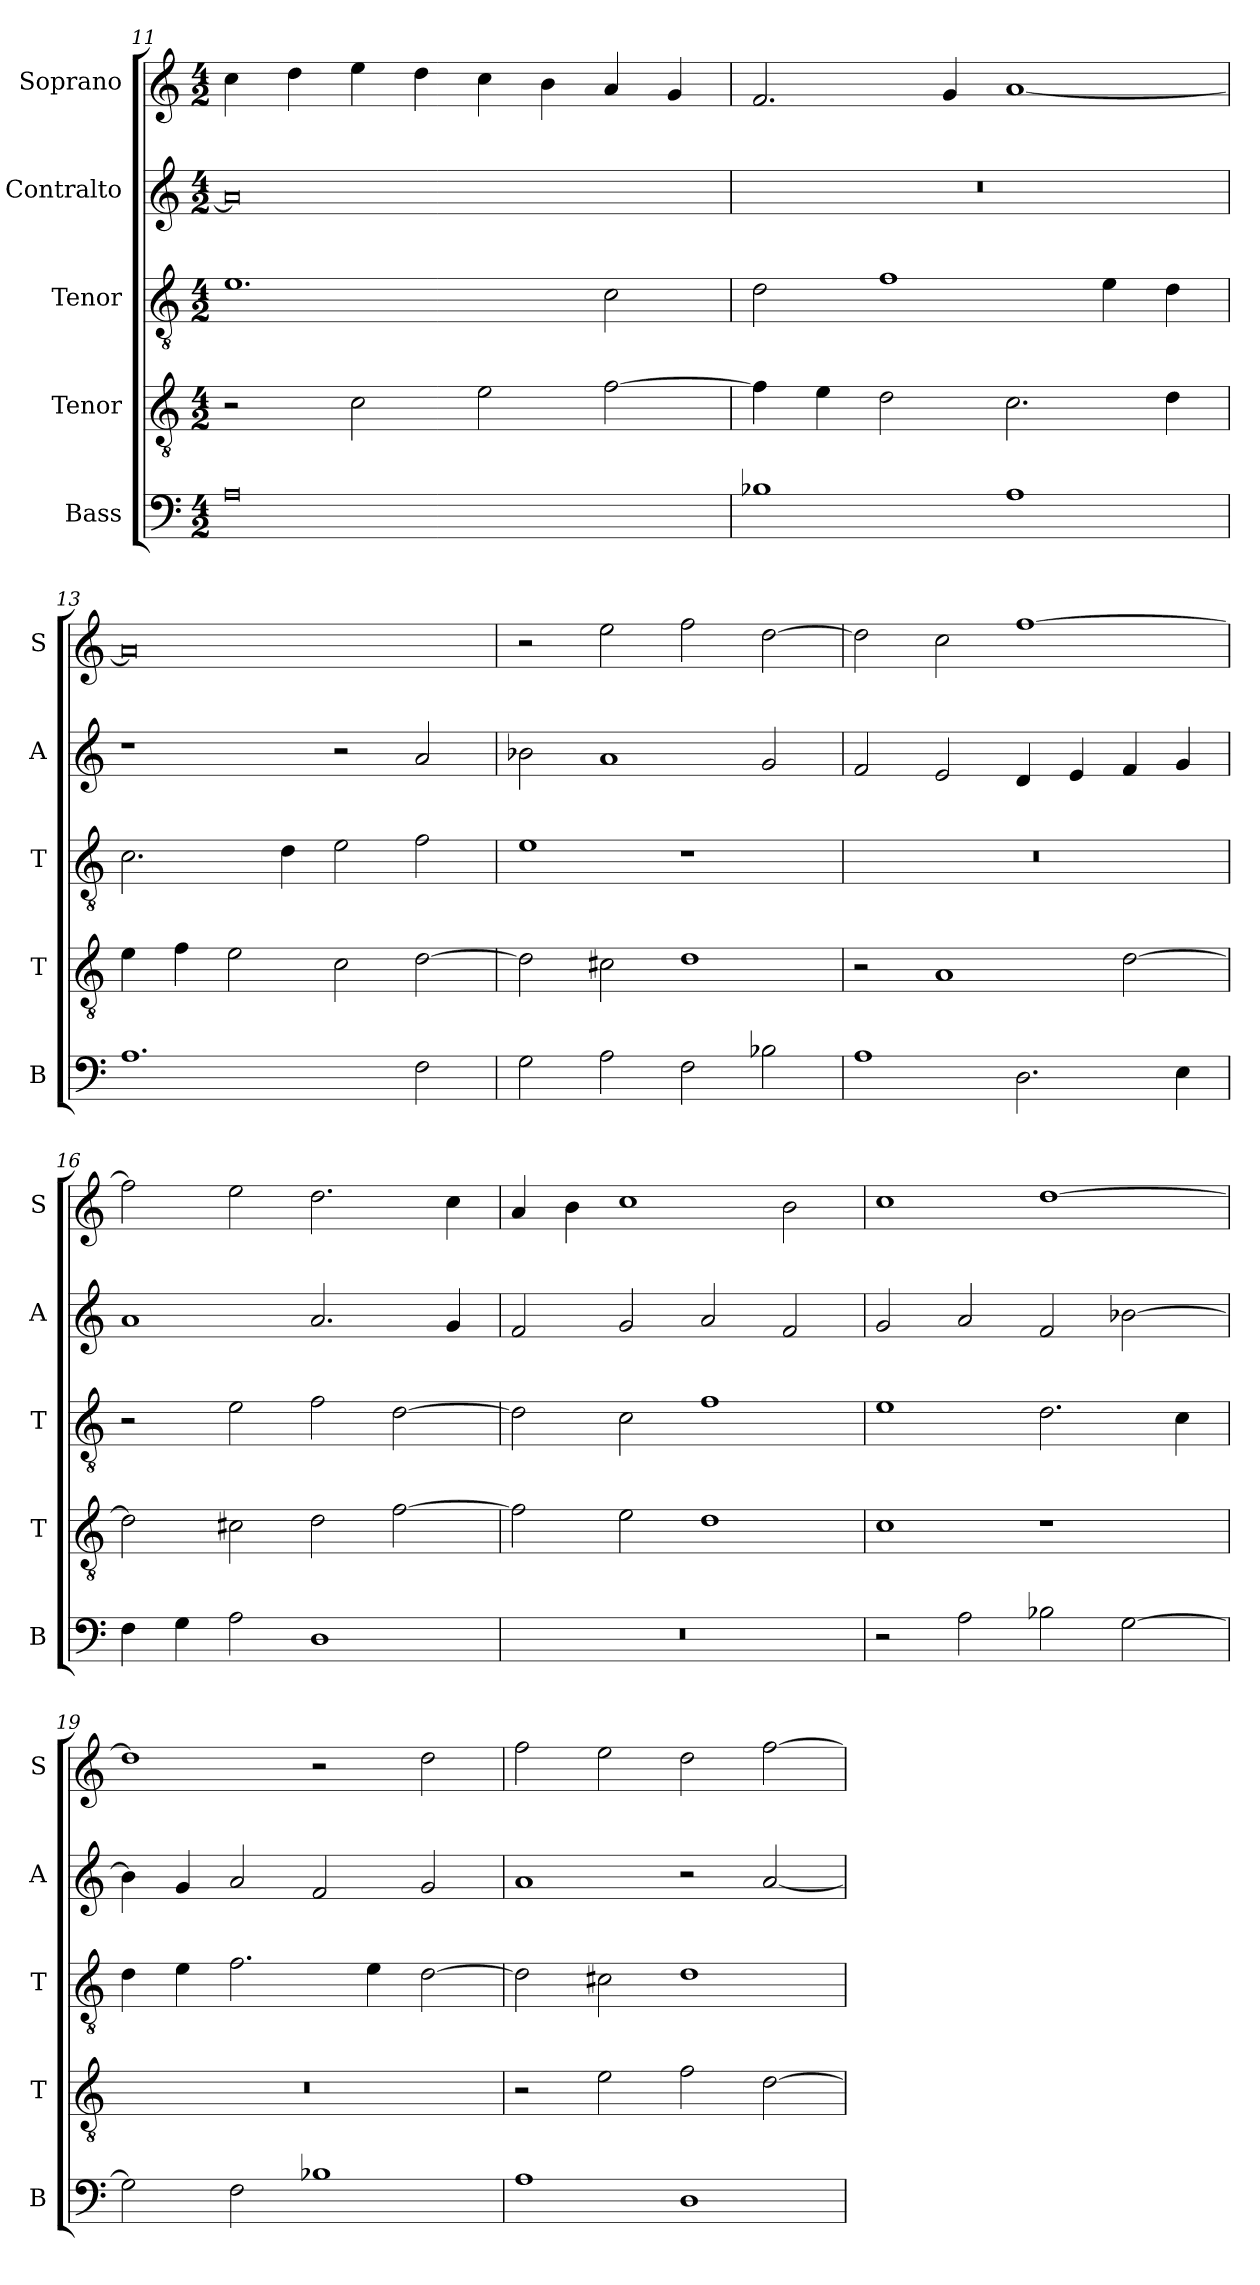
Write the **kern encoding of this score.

**kern	**kern	**kern	**kern	**kern
*part5	*part4	*part3	*part2	*part1
*staff5	*staff4	*staff3	*staff2	*staff1
*I"Bass	*I"Tenor	*I"Tenor	*I"Contralto	*I"Soprano
*I'B	*I'T	*I'T	*I'A	*I'S
*clefF4	*clefGv2	*clefGv2	*clefG2	*clefG2
*k[]	*k[]	*k[]	*k[]	*k[]
*A:aeo	*A:aeo	*A:aeo	*A:aeo	*A:aeo
*M4/2	*M4/2	*M4/2	*M4/2	*M4/2
=11	=11	=11	=11	=11
0A	2r	1.e	0a]	4cc
.	.	.	.	4dd
.	2c	.	.	4ee
.	.	.	.	4dd
.	2e	.	.	4cc
.	.	.	.	4b
.	[2f	2c	.	4a
.	.	.	.	4g
=12	=12	=12	=12	=12
1B-X	4f]	2d	0r	2.f
.	4e	.	.	.
.	2d	1f	.	.
.	.	.	.	4g
1A	2.c	.	.	[1a
.	.	4e	.	.
.	4d	4d	.	.
=13	=13	=13	=13	=13
1.A	4e	2.c	1r	0a]
.	4f	.	.	.
.	2e	.	.	.
.	.	4d	.	.
.	2c	2e	2r	.
2F	[2d	2f	2a	.
=14	=14	=14	=14	=14
2G	2d]	1e	2b-X	2r
2A	2c#X	.	1a	2ee
2F	1d	1r	.	2ff
2B-X	.	.	2g	[2dd
=15	=15	=15	=15	=15
1A	2r	0r	2f	2dd]
.	1A	.	2e	2cc
2.D	.	.	4d	[1ff
.	.	.	4e	.
.	[2d	.	4f	.
4E	.	.	4g	.
=16	=16	=16	=16	=16
4F	2d]	2r	1a	2ff]
4G	.	.	.	.
2A	2c#X	2e	.	2ee
1D	2d	2f	2.a	2.dd
.	[2f	[2d	.	.
.	.	.	4g	4cc
=17	=17	=17	=17	=17
0r	2f]	2d]	2f	4a
.	.	.	.	4b
.	2e	2c	2g	1cc
.	1d	1f	2a	.
.	.	.	2f	2b
=18	=18	=18	=18	=18
2r	1c	1e	2g	1cc
2A	.	.	2a	.
2B-X	1r	2.d	2f	[1dd
[2G	.	.	[2b-X	.
.	.	4c	.	.
=19	=19	=19	=19	=19
2G]	0r	4d	4b-]	1dd]
.	.	4e	4g	.
2F	.	2.f	2a	.
1B-X	.	.	2f	2r
.	.	4e	.	.
.	.	[2d	2g	2dd
=20	=20	=20	=20	=20
1A	2r	2d]	1a	2ff
.	2e	2c#X	.	2ee
1D	2f	1d	2r	2dd
.	[2d	.	[2a	[2ff
=	=	=	=	=
*-	*-	*-	*-	*-
